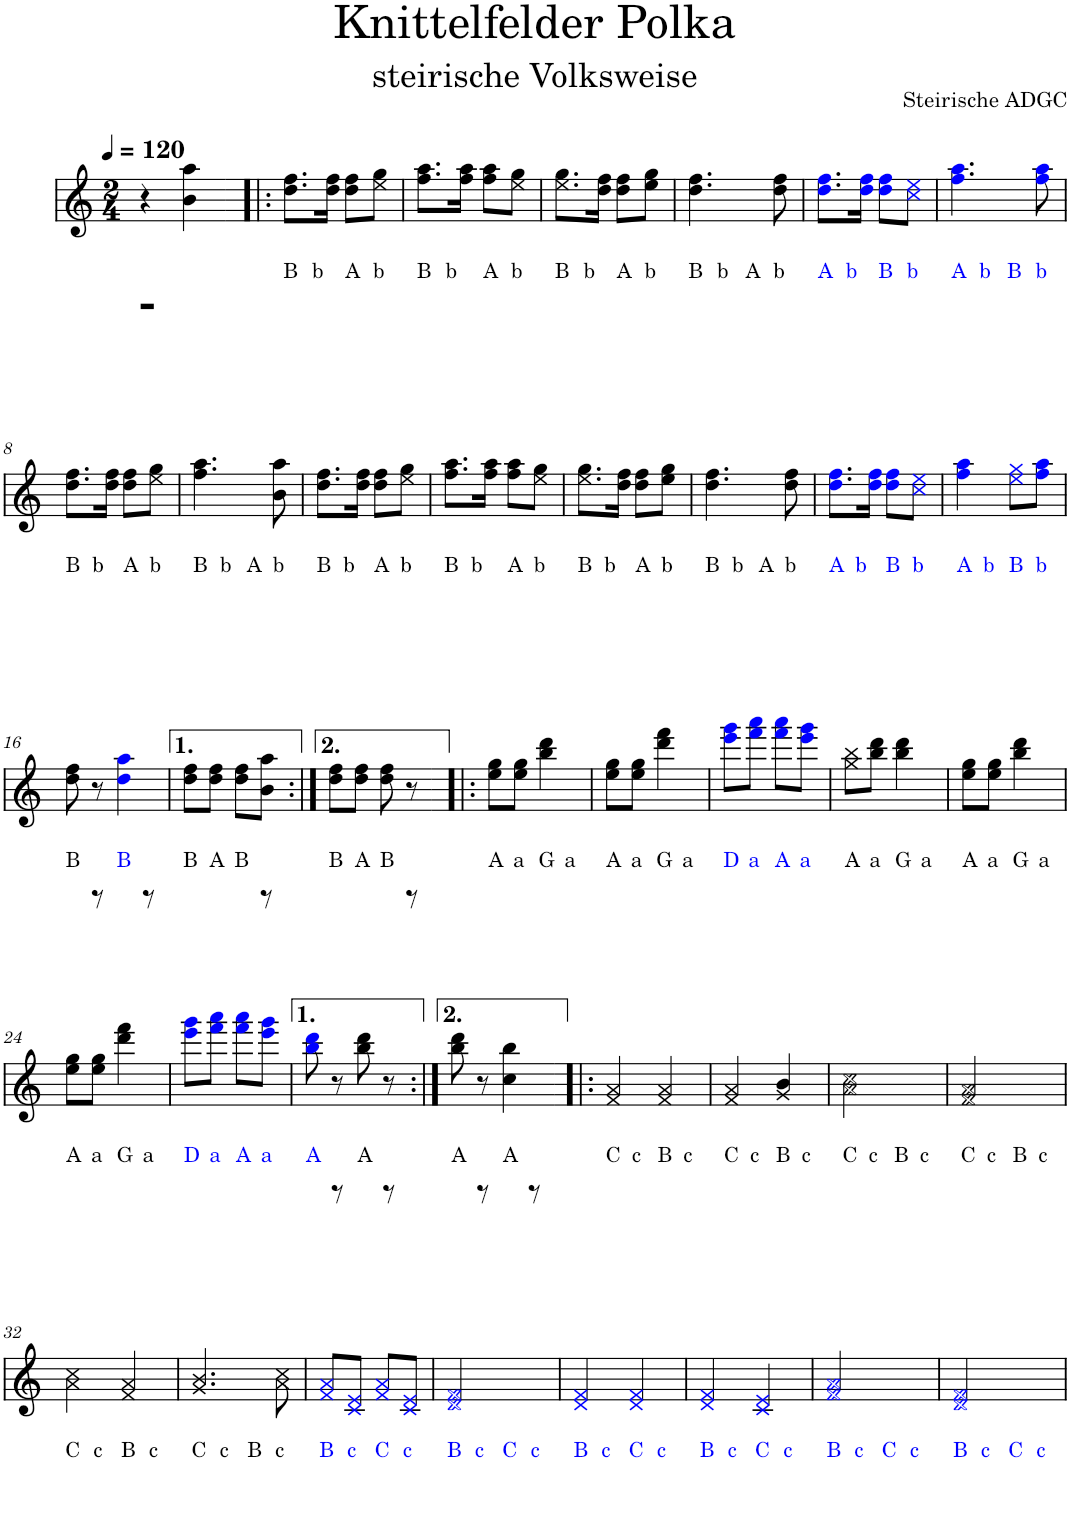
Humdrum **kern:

**kern	**kern	**kern
*part3	*part2	*part1
*staff3	*staff2	*staff1
*I"Akkordeon	*I"Akkordeon	*I"Akkordeon
*stria5	*stria5	*
*clefG2	*clefF4	*clefG2
*k[]	*k[]	*k[]
*M2/4	*M2/4	*M2/4
*MM120	*MM120	*MM120
=1	=1	=1
2r	2r	4r
.	.	4b\ 4aa\
=2!|:	=2!|:	=2!|:
!LO:TX:a:t=B	!	!
8ryy	8DD'/L	8.dd\ 8.ff\L
!LO:TX:a:t=b	!	!
8ryy	8D'/J	.
.	.	16dd\ 16ff\Jk
!LO:TX:a:t=A	!	!
8ryy	8AA'/L	8dd\ 8ff\L
!LO:TX:a:t=b	!	!
8ryy	8D'/J	8ee\ 8gg\J
=3	=3	=3
!LO:TX:a:t=B	!	!
8ryy	8DD'/L	8.ff\ 8.aa\L
!LO:TX:a:t=b	!	!
8ryy	8D'/J	.
.	.	16ff\ 16aa\Jk
!LO:TX:a:t=A	!	!
8ryy	8AA'/L	8ff\ 8aa\L
!LO:TX:a:t=b	!	!
8ryy	8D'/J	8ee\ 8gg\J
=4	=4	=4
!LO:TX:a:t=B	!	!
8ryy	8DD'/L	8.ee\ 8.gg\L
!LO:TX:a:t=b	!	!
8ryy	8D'/J	.
.	.	16dd\ 16ff\Jk
!LO:TX:a:t=A	!	!
8ryy	8AA'/L	8dd\ 8ff\L
!LO:TX:a:t=b	!	!
8ryy	8D'/J	8ee\ 8gg\J
=5	=5	=5
!LO:TX:a:t=B	!	!
8ryy	8DD'/L	4.dd\ 4.ff\
!LO:TX:a:t=b	!	!
8ryy	8D'/J	.
!LO:TX:a:t=A	!	!
8ryy	8AA'/L	.
!LO:TX:a:t=b	!	!
8ryy	8D'/J	8dd\ 8ff\
=6	=6	=6
!LO:TX:a:color=#0000FF:t=A	!	!
8ryy	8EE'/L	8.ddi\ 8.ffi\L
!LO:TX:a:color=#0000FF:t=b	!	!
8ryy	8A'/J	.
.	.	16ddi\ 16ffi\Jk
!LO:TX:a:color=#0000FF:t=B	!	!
8ryy	8AA'\L	8ddi\ 8ffi\L
!LO:TX:a:color=#0000FF:t=b	!	!
8ryy	8A'\J	8cci\ 8eei\J
=7	=7	=7
!LO:TX:a:color=#0000FF:t=A	!	!
8ryy	8EE'/L	4.ffi\ 4.aai\
!LO:TX:a:color=#0000FF:t=b	!	!
8ryy	8A'/J	.
!LO:TX:a:color=#0000FF:t=B	!	!
8ryy	8AA'\L	.
!LO:TX:a:color=#0000FF:t=b	!	!
8ryy	8A'\J	8ffi\ 8aai\
!!LO:LB:g=z
=8	=8	=8
!LO:TX:a:t=B	!	!
8ryy	8DD'/L	8.dd\ 8.ff\L
!LO:TX:a:t=b	!	!
8ryy	8D'/J	.
.	.	16dd\ 16ff\Jk
!LO:TX:a:t=A	!	!
8ryy	8AA'/L	8dd\ 8ff\L
!LO:TX:a:t=b	!	!
8ryy	8D'/J	8ee\ 8gg\J
=9	=9	=9
!LO:TX:a:t=B	!	!
8ryy	8DD'/L	4.ff\ 4.aa\
!LO:TX:a:t=b	!	!
8ryy	8D'/J	.
!LO:TX:a:t=A	!	!
8ryy	8AA'/L	.
!LO:TX:a:t=b	!	!
8ryy	8D'/J	8b\ 8aa\
=10	=10	=10
!LO:TX:a:t=B	!	!
8ryy	8DD'/L	8.dd\ 8.ff\L
!LO:TX:a:t=b	!	!
8ryy	8D'/J	.
.	.	16dd\ 16ff\Jk
!LO:TX:a:t=A	!	!
8ryy	8AA'/L	8dd\ 8ff\L
!LO:TX:a:t=b	!	!
8ryy	8D'/J	8ee\ 8gg\J
=11	=11	=11
!LO:TX:a:t=B	!	!
8ryy	8DD'/L	8.ff\ 8.aa\L
!LO:TX:a:t=b	!	!
8ryy	8D'/J	.
.	.	16ff\ 16aa\Jk
!LO:TX:a:t=A	!	!
8ryy	8AA'/L	8ff\ 8aa\L
!LO:TX:a:t=b	!	!
8ryy	8D'/J	8ee\ 8gg\J
=12	=12	=12
!LO:TX:a:t=B	!	!
8ryy	8DD'/L	8.ee\ 8.gg\L
!LO:TX:a:t=b	!	!
8ryy	8D'/J	.
.	.	16dd\ 16ff\Jk
!LO:TX:a:t=A	!	!
8ryy	8AA'/L	8dd\ 8ff\L
!LO:TX:a:t=b	!	!
8ryy	8D'/J	8ee\ 8gg\J
=13	=13	=13
!LO:TX:a:t=B	!	!
8ryy	8DD'/L	4.dd\ 4.ff\
!LO:TX:a:t=b	!	!
8ryy	8D'/J	.
!LO:TX:a:t=A	!	!
8ryy	8AA'/L	.
!LO:TX:a:t=b	!	!
8ryy	8D'/J	8dd\ 8ff\
=14	=14	=14
!LO:TX:a:color=#0000FF:t=A	!	!
8ryy	8EE'/L	8.ddi\ 8.ffi\L
!LO:TX:a:color=#0000FF:t=b	!	!
8ryy	8A'/J	.
.	.	16ddi\ 16ffi\Jk
!LO:TX:a:color=#0000FF:t=B	!	!
8ryy	8AA'\L	8ddi\ 8ffi\L
!LO:TX:a:color=#0000FF:t=b	!	!
8ryy	8A'\J	8cci\ 8eei\J
=15	=15	=15
!LO:TX:a:color=#0000FF:t=A	!	!
8ryy	8EE'/L	4ffi\ 4aai\
!LO:TX:a:color=#0000FF:t=b	!	!
8ryy	8A'/J	.
!LO:TX:a:color=#0000FF:t=B	!	!
8ryy	8AA'\L	8eei\ 8ggi\L
!LO:TX:a:color=#0000FF:t=b	!	!
8ryy	8A'\J	8ffi\ 8aai\J
!!LO:LB:g=z
=16	=16	=16
!LO:TX:a:t=B	!	!
8ryy	8DD'	8dd\ 8ff\
8r	8r	8r
!LO:TX:a:color=#0000FF:t=B	!	!
8ryy	8AA'	4ddi\ 4aai\
8r	8r	.
=17	=17	=17
!LO:TX:a:t=B	!	!
8ryy	8DD'/L	8dd\ 8ff\L
!LO:TX:a:t=A	!	!
8ryy	8AA'/J	8dd\ 8ff\J
!LO:TX:a:t=B	!	!
8ryy	8DD'	8dd\ 8ff\L
8r	8r	8b\ 8aa\J
=18:|!	=18:|!	=18:|!
!LO:TX:a:t=B	!	!
8ryy	8DD'/L	8dd\ 8ff\L
!LO:TX:a:t=A	!	!
8ryy	8AA'/J	8dd\ 8ff\J
!LO:TX:a:t=B	!	!
8ryy	8DD'	8dd\ 8ff\
8r	8r	8r
=19!|:	=19!|:	=19!|:
!LO:TX:a:t=A	!	!
8ryy	8AA'\L	8ee\ 8gg\L
!LO:TX:a:t=a	!	!
8ryy	8A'\J	8ee\ 8gg\J
!LO:TX:a:t=G	!	!
8ryy	8EE'/L	4bb\ 4ddd\
!LO:TX:a:t=a	!	!
8ryy	8A'/J	.
=20	=20	=20
!LO:TX:a:t=A	!	!
8ryy	8AA'\L	8ee\ 8gg\L
!LO:TX:a:t=a	!	!
8ryy	8A'\J	8ee\ 8gg\J
!LO:TX:a:t=G	!	!
8ryy	8EE'/L	4ddd\ 4fff\
!LO:TX:a:t=a	!	!
8ryy	8A'/J	.
=21	=21	=21
!LO:TX:a:color=#0000FF:t=D	!	!
8ryy	8GG'/L	8eeei\ 8gggi\L
!LO:TX:a:color=#0000FF:t=a	!	!
8ryy	8E'/J	8fffi\ 8aaai\J
!LO:TX:a:color=#0000FF:t=A	!	!
8ryy	8EE'/L	8fffi\ 8aaai\L
!LO:TX:a:color=#0000FF:t=a	!	!
8ryy	8E'/J	8eeei\ 8gggi\J
=22	=22	=22
!LO:TX:a:t=A	!	!
8ryy	8AA'\L	8gg\ 8bb\L
!LO:TX:a:t=a	!	!
8ryy	8A'\J	8bb\ 8ddd\J
!LO:TX:a:t=G	!	!
8ryy	8EE'/L	4bb\ 4ddd\
!LO:TX:a:t=a	!	!
8ryy	8A'/J	.
=23	=23	=23
!LO:TX:a:t=A	!	!
8ryy	8AA'\L	8ee\ 8gg\L
!LO:TX:a:t=a	!	!
8ryy	8A'\J	8ee\ 8gg\J
!LO:TX:a:t=G	!	!
8ryy	8EE'/L	4bb\ 4ddd\
!LO:TX:a:t=a	!	!
8ryy	8A'/J	.
!!LO:LB:g=z
=24	=24	=24
!LO:TX:a:t=A	!	!
8ryy	8AA'\L	8ee\ 8gg\L
!LO:TX:a:t=a	!	!
8ryy	8A'\J	8ee\ 8gg\J
!LO:TX:a:t=G	!	!
8ryy	8EE'/L	4ddd\ 4fff\
!LO:TX:a:t=a	!	!
8ryy	8A'/J	.
=25	=25	=25
!LO:TX:a:color=#0000FF:t=D	!	!
8ryy	8GG'/L	8eeei\ 8gggi\L
!LO:TX:a:color=#0000FF:t=a	!	!
8ryy	8E'/J	8fffi\ 8aaai\J
!LO:TX:a:color=#0000FF:t=A	!	!
8ryy	8EE'/L	8fffi\ 8aaai\L
!LO:TX:a:color=#0000FF:t=a	!	!
8ryy	8E'/J	8eeei\ 8gggi\J
=26	=26	=26
!LO:TX:a:color=#0000FF:t=A	!	!
8ryy	8EE'	8bbi\ 8dddi\
8r	8r	8r
!LO:TX:a:t=A	!	!
8ryy	8AA'	8bb\ 8ddd\
8r	8r	8r
=27:|!	=27:|!	=27:|!
!LO:TX:a:t=A	!	!
8ryy	8AA'	8bb\ 8ddd\
8r	8r	8r
!LO:TX:a:t=A	!	!
8ryy	8AA'	4cc\ 4bb\
8r	8r	.
=28!|:	=28!|:	=28!|:
!LO:TX:a:t=C	!	!
8ryy	8GG'/L	4f/ 4a/
!LO:TX:a:t=c	!	!
8ryy	8G'/J	.
!LO:TX:a:t=B	!	!
8ryy	8DD'/L	4f/ 4a/
!LO:TX:a:t=c	!	!
8ryy	8G'/J	.
=29	=29	=29
!LO:TX:a:t=C	!	!
8ryy	8GG'/L	4f/ 4a/
!LO:TX:a:t=c	!	!
8ryy	8G'/J	.
!LO:TX:a:t=B	!	!
8ryy	8DD'/L	4g/ 4b/
!LO:TX:a:t=c	!	!
8ryy	8G'/J	.
=30	=30	=30
!LO:TX:a:t=C	!	!
8ryy	8GG'/L	2a\ 2cc\
!LO:TX:a:t=c	!	!
8ryy	8G'/J	.
!LO:TX:a:t=B	!	!
8ryy	8DD'/L	.
!LO:TX:a:t=c	!	!
8ryy	8G'/J	.
=31	=31	=31
!LO:TX:a:t=C	!	!
8ryy	8GG'/L	2f/ 2a/
!LO:TX:a:t=c	!	!
8ryy	8G'/J	.
!LO:TX:a:t=B	!	!
8ryy	8DD'/L	.
!LO:TX:a:t=c	!	!
8ryy	8G'/J	.
!!LO:LB:g=z
=32	=32	=32
!LO:TX:a:t=C	!	!
8ryy	8GG'/L	4a\ 4cc\
!LO:TX:a:t=c	!	!
8ryy	8G'/J	.
!LO:TX:a:t=B	!	!
8ryy	8DD'/L	4f/ 4a/
!LO:TX:a:t=c	!	!
8ryy	8G'/J	.
=33	=33	=33
!LO:TX:a:t=C	!	!
8ryy	8GG'/L	4.g/ 4.b/
!LO:TX:a:t=c	!	!
8ryy	8G'/J	.
!LO:TX:a:t=B	!	!
8ryy	8DD'/L	.
!LO:TX:a:t=c	!	!
8ryy	8G'/J	8a\ 8cc\
=34	=34	=34
!LO:TX:a:color=#0000FF:t=B	!	!
8ryy	8AA'/L	8fi/ 8ai/L
!LO:TX:a:color=#0000FF:t=c	!	!
8ryy	8D'/J	8ci/ 8ei/J
!LO:TX:a:color=#0000FF:t=C	!	!
8ryy	8DD'/L	8fi/ 8ai/L
!LO:TX:a:color=#0000FF:t=c	!	!
8ryy	8D'/J	8ci/ 8ei/J
=35	=35	=35
!LO:TX:a:color=#0000FF:t=B	!	!
8ryy	8AA'/L	2di/ 2fi/
!LO:TX:a:color=#0000FF:t=c	!	!
8ryy	8D'/J	.
!LO:TX:a:color=#0000FF:t=C	!	!
8ryy	8DD'/L	.
!LO:TX:a:color=#0000FF:t=c	!	!
8ryy	8D'/J	.
=36	=36	=36
!LO:TX:a:color=#0000FF:t=B	!	!
8ryy	8AA'/L	4di/ 4fi/
!LO:TX:a:color=#0000FF:t=c	!	!
8ryy	8D'/J	.
!LO:TX:a:color=#0000FF:t=C	!	!
8ryy	8DD'/L	4di/ 4fi/
!LO:TX:a:color=#0000FF:t=c	!	!
8ryy	8D'/J	.
=37	=37	=37
!LO:TX:a:color=#0000FF:t=B	!	!
8ryy	8AA'/L	4di/ 4fi/
!LO:TX:a:color=#0000FF:t=c	!	!
8ryy	8D'/J	.
!LO:TX:a:color=#0000FF:t=C	!	!
8ryy	8DD'/L	4ci/ 4ei/
!LO:TX:a:color=#0000FF:t=c	!	!
8ryy	8D'/J	.
=38	=38	=38
!LO:TX:a:color=#0000FF:t=B	!	!
8ryy	8AA'/L	2fi/ 2ai/
!LO:TX:a:color=#0000FF:t=c	!	!
8ryy	8D'/J	.
!LO:TX:a:color=#0000FF:t=C	!	!
8ryy	8DD'/L	.
!LO:TX:a:color=#0000FF:t=c	!	!
8ryy	8D'/J	.
=39	=39	=39
!LO:TX:a:color=#0000FF:t=B	!	!
8ryy	8AA'/L	2di/ 2fi/
!LO:TX:a:color=#0000FF:t=c	!	!
8ryy	8D'/J	.
!LO:TX:a:color=#0000FF:t=C	!	!
8ryy	8DD'/L	.
!LO:TX:a:color=#0000FF:t=c	!	!
8ryy	8D'/J	.
=	=	=
*-	*-	*-
